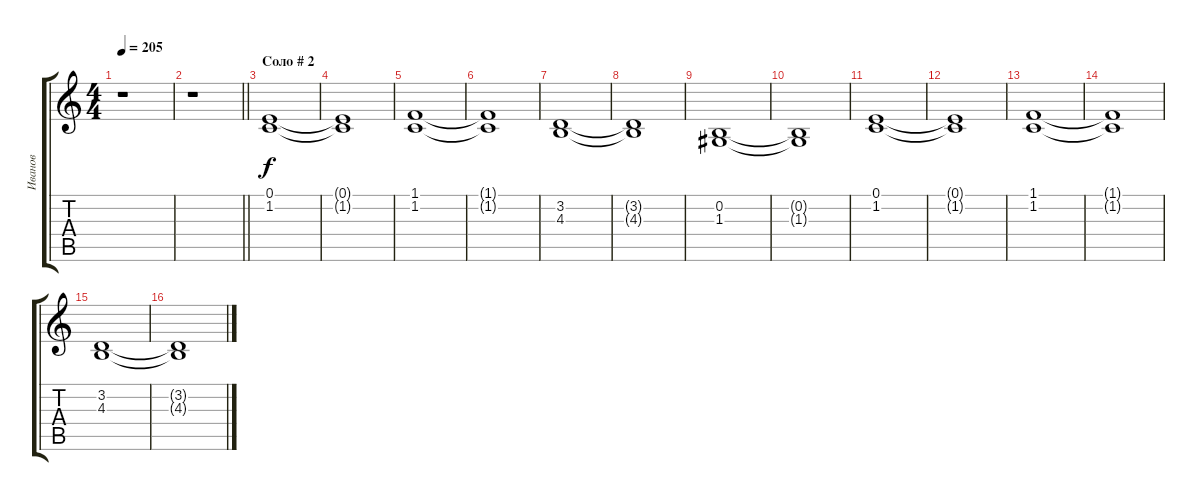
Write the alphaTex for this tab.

\track ("Иванов" "Иванов") {instrument choiraahs}
\staff {score tabs}
\tuning (E4 B3 G3 D3 A2 E2) {hide}
\ts (4 4)
\tempo 205
\clef g2
\ks c
r.1{dy f} |
\barLineRight lightlight
r.1 |
\section ("" "Соло # 2")
(0.1 1.2).1 |
(0.1{t} 1.2{t}).1 |
(1.1 1.2).1 |
(1.1{t} 1.2{t}).1 |
(3.2 4.3).1 |
(3.2{t} 4.3{t}).1 |
(0.2 1.3).1 |
(0.2{t} 1.3{t}).1 |
(0.1 1.2).1 |
(0.1{t} 1.2{t}).1 |
(1.1 1.2).1 |
(1.1{t} 1.2{t}).1 |
(3.2 4.3).1 |
(3.2{t} 4.3{t}).1
